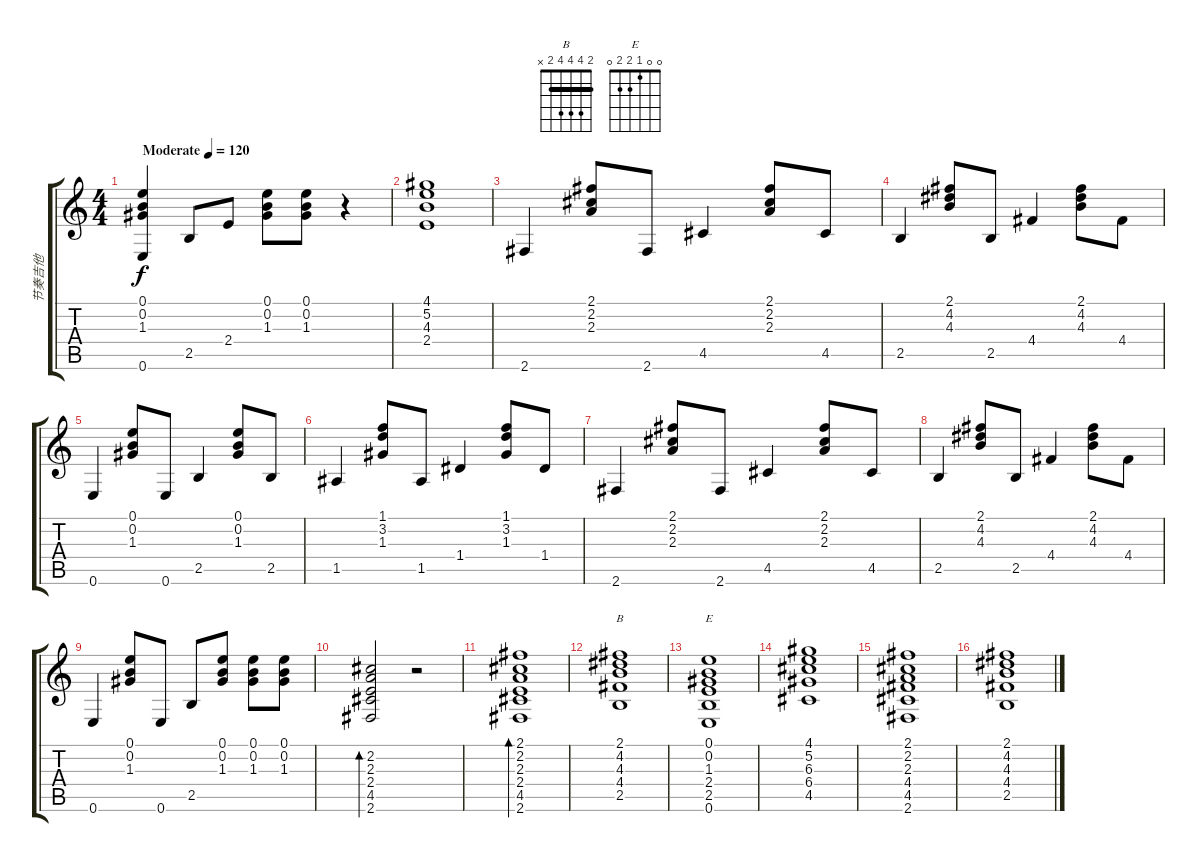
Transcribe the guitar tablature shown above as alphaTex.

\track ("节奏吉他" "节奏吉他") {instrument acousticguitarsteel}
\staff {score tabs}
\tuning (E4 B3 G3 D3 A2 E2) {hide}
\chord ("B" 2 4 4 4 2 x) {barre 2}
\chord ("E" 0 0 1 2 2 0)
\ts (4 4)
\tempo (120 "Moderate")
\clef g2
\ks c
(0.1 0.2 1.3 0.6).4{dy f instrument acousticguitarsteel} 2.5.8 2.4.8 (0.1 0.2 1.3).8 (0.1 0.2 1.3).8 r.4 |
(4.1 5.2 4.3 2.4).1 |
2.6.4 (2.1 2.2 2.3).8 2.6.8 4.5.4 (2.1 2.2 2.3).8 4.5.8 |
2.5.4 (2.1 4.2 4.3).8 2.5.8 4.4.4 (2.1 4.2 4.3).8 4.4.8 |
0.6.4 (0.1 0.2 1.3).8 0.6.8 2.5.4 (0.1 0.2 1.3).8 2.5.8 |
1.5.4 (1.1 3.2 1.3).8 1.5.8 1.4.4 (1.1 3.2 1.3).8 1.4.8 |
2.6.4 (2.1 2.2 2.3).8 2.6.8 4.5.4 (2.1 2.2 2.3).8 4.5.8 |
2.5.4 (2.1 4.2 4.3).8 2.5.8 4.4.4 (2.1 4.2 4.3).8 4.4.8 |
0.6.4 (0.1 0.2 1.3).8 0.6.8 2.5.8 (0.1 0.2 1.3).8 (0.1 0.2 1.3).8 (0.1 0.2 1.3).8 |
(2.2 2.3 2.4 4.5 2.6).2{bd 60} r.2 |
(2.1 2.2 2.3 2.4 4.5 2.6).1{bd 60} |
(2.1 4.2 4.3 4.4 2.5).1{ch "B"} |
(0.1 0.2 1.3 2.4 2.5 0.6).1{ch "E"} |
(4.1 5.2 6.3 6.4 4.5).1 |
(2.1 2.2 2.3 4.4 4.5 2.6).1 |
(2.1 4.2 4.3 4.4 2.5).1
